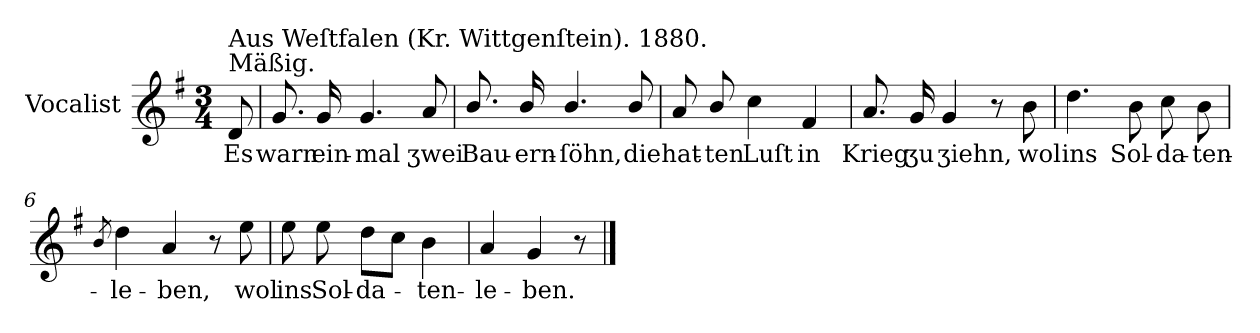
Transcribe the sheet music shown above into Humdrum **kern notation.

**kern	**text
*part1	*part1
*staff1	*staff1
*I"Vocalist	*
*k[f#]	*
*G:	*
*M3/4	*
=	=
!LO:TX:a:t=Mäßig.	!
!LO:TX:a:t=Aus Weſtfalen (Kr. Wittgenſtein). 1880.	!
8d	Es
=1	=1
8.g	warn
16g	ein-
4.g	-mal
8a	ʒwei
=2	=2
8.b/	Bau-
16b/	-ern-
4.b/	-ſöhn,
8b/	die
=3	=3
8a	hat-
8b/	-ten
4cc	Luſt
4f#	in
=4	=4
8.a	Krieg
16g	ʒu
4g	ʒiehn,
8r	.
8b	wol
=5	=5
4.dd	ins
8b	Sol-
8cc	-da-
8b	-ten-
=6	=6
8qb	.
4dd	-le-
4a	-ben,
8r	.
8ee	wol
=7	=7
8ee	ins
8ee	Sol-
8ddL	-da-
8ccJ	.
4b	-ten-
=8	=8
4a	-le-
4g	-ben.
8r	.
==	==
*-	*-
